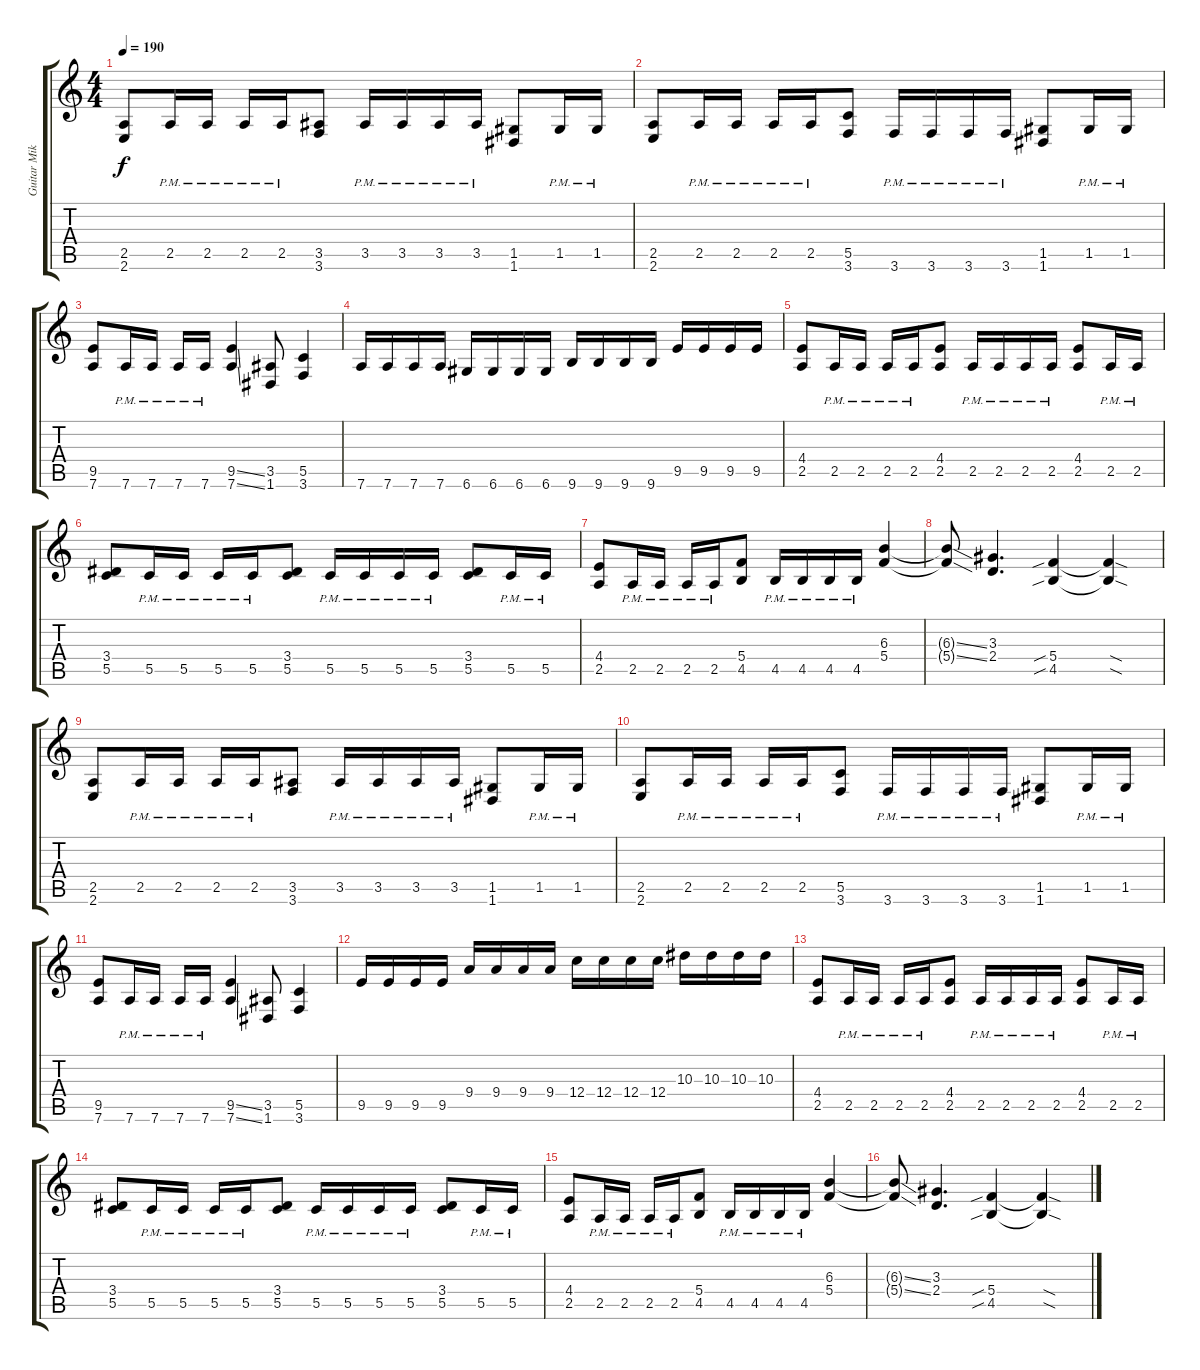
\track ("Guitar Mika" "Guitar Mik") {instrument overdrivenguitar}
\staff {score tabs}
\tuning (D4 A3 F3 C3 G2 D2) {hide}
\ts (4 4)
\tempo 190
\clef g2
\ks c
(2.5 2.6).8{dy f} 2.5{pm}.16 2.5{pm}.16 2.5{pm}.16 2.5{pm}.16 (3.5 3.6).8 3.5{pm}.16 3.5{pm}.16 3.5{pm}.16 3.5{pm}.16 (1.5 1.6).8 1.5{pm}.16 1.5{pm}.16 |
(2.5 2.6).8 2.5{pm}.16 2.5{pm}.16 2.5{pm}.16 2.5{pm}.16 (5.5 3.6).8 3.6{pm}.16 3.6{pm}.16 3.6{pm}.16 3.6{pm}.16 (1.5 1.6).8 1.5{pm}.16 1.5{pm}.16 |
(9.5 7.6).8 7.6{pm}.16 7.6{pm}.16 7.6{pm}.16 7.6{pm}.16 (9.5{ss} 7.6{ss}).4 (3.5 1.6).8 (5.5 3.6).4 |
7.6.16 7.6.16 7.6.16 7.6.16 6.6.16 6.6.16 6.6.16 6.6.16 9.6.16 9.6.16 9.6.16 9.6.16 9.5.16 9.5.16 9.5.16 9.5.16 |
(4.4 2.5).8 2.5{pm}.16 2.5{pm}.16 2.5{pm}.16 2.5{pm}.16 (4.4 2.5).8 2.5{pm}.16 2.5{pm}.16 2.5{pm}.16 2.5{pm}.16 (4.4 2.5).8 2.5{pm}.16 2.5{pm}.16 |
(3.4 5.5).8 5.5{pm}.16 5.5{pm}.16 5.5{pm}.16 5.5{pm}.16 (3.4 5.5).8 5.5{pm}.16 5.5{pm}.16 5.5{pm}.16 5.5{pm}.16 (3.4 5.5).8 5.5{pm}.16 5.5{pm}.16 |
(4.4 2.5).8 2.5{pm}.16 2.5{pm}.16 2.5{pm}.16 2.5{pm}.16 (5.4 4.5).8 4.5{pm}.16 4.5{pm}.16 4.5{pm}.16 4.5{pm}.16 (6.3 5.4).4 |
(6.3{ss t} 5.4{ss t}).8 (3.3 2.4).4{d} (5.4{sib} 4.5{sib}).4 (5.4{sod t} 4.5{sod t}).4 |
(2.5 2.6).8 2.5{pm}.16 2.5{pm}.16 2.5{pm}.16 2.5{pm}.16 (3.5 3.6).8 3.5{pm}.16 3.5{pm}.16 3.5{pm}.16 3.5{pm}.16 (1.5 1.6).8 1.5{pm}.16 1.5{pm}.16 |
(2.5 2.6).8 2.5{pm}.16 2.5{pm}.16 2.5{pm}.16 2.5{pm}.16 (5.5 3.6).8 3.6{pm}.16 3.6{pm}.16 3.6{pm}.16 3.6{pm}.16 (1.5 1.6).8 1.5{pm}.16 1.5{pm}.16 |
(9.5 7.6).8 7.6{pm}.16 7.6{pm}.16 7.6{pm}.16 7.6{pm}.16 (9.5{ss} 7.6{ss}).4 (3.5 1.6).8 (5.5 3.6).4 |
9.5.16 9.5.16 9.5.16 9.5.16 9.4.16 9.4.16 9.4.16 9.4.16 12.4.16 12.4.16 12.4.16 12.4.16 10.3.16 10.3.16 10.3.16 10.3.16 |
(4.4 2.5).8 2.5{pm}.16 2.5{pm}.16 2.5{pm}.16 2.5{pm}.16 (4.4 2.5).8 2.5{pm}.16 2.5{pm}.16 2.5{pm}.16 2.5{pm}.16 (4.4 2.5).8 2.5{pm}.16 2.5{pm}.16 |
(3.4 5.5).8 5.5{pm}.16 5.5{pm}.16 5.5{pm}.16 5.5{pm}.16 (3.4 5.5).8 5.5{pm}.16 5.5{pm}.16 5.5{pm}.16 5.5{pm}.16 (3.4 5.5).8 5.5{pm}.16 5.5{pm}.16 |
(4.4 2.5).8 2.5{pm}.16 2.5{pm}.16 2.5{pm}.16 2.5{pm}.16 (5.4 4.5).8 4.5{pm}.16 4.5{pm}.16 4.5{pm}.16 4.5{pm}.16 (6.3 5.4).4 |
(6.3{ss t} 5.4{ss t}).8 (3.3 2.4).4{d} (5.4{sib} 4.5{sib}).4 (5.4{sod t} 4.5{sod t}).4
